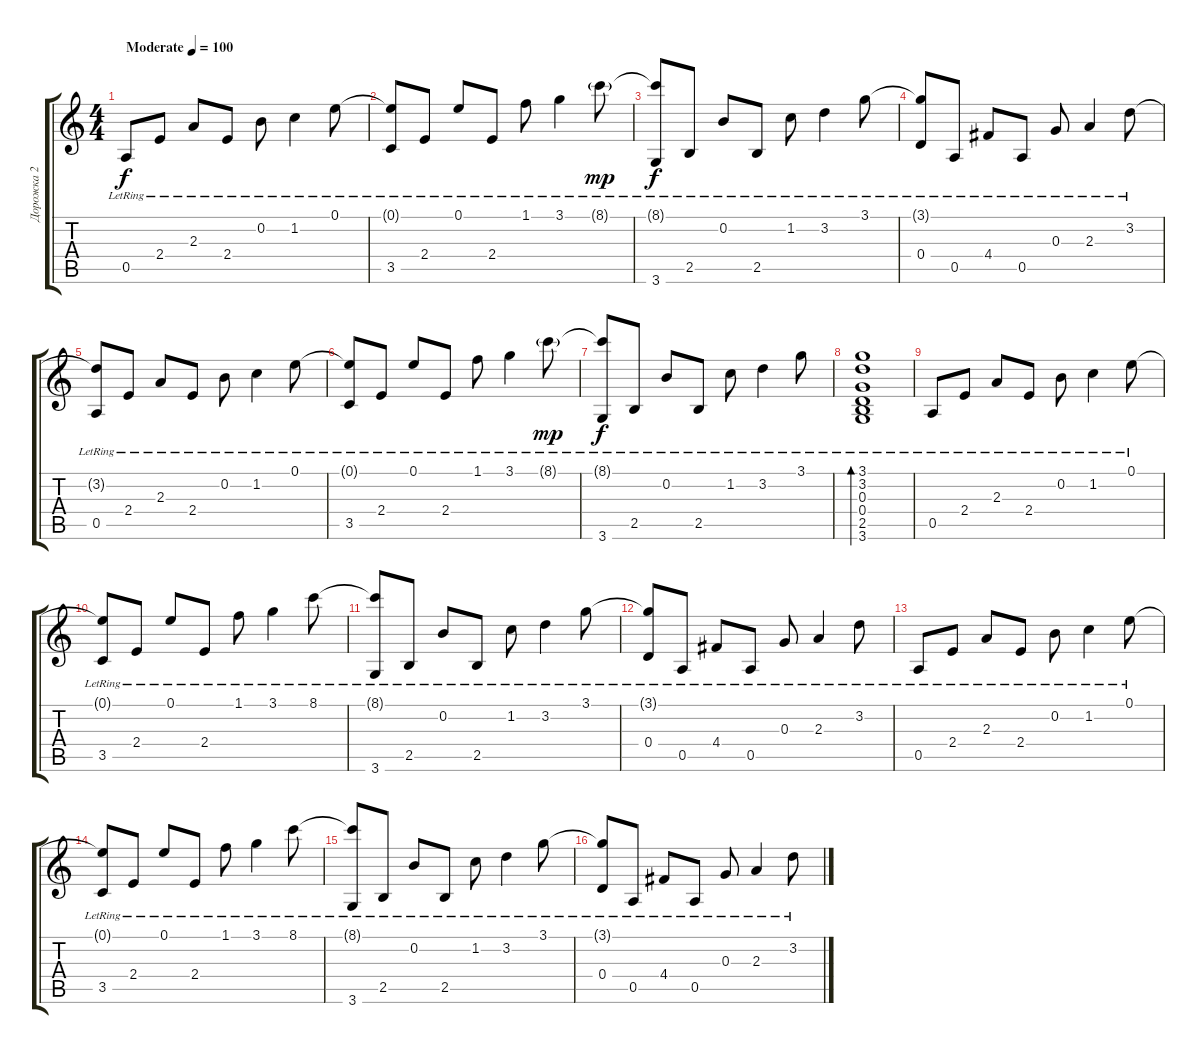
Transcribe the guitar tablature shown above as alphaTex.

\track ("Дорожка 2" "Дорожка 2") {instrument acousticguitarsteel}
\staff {score tabs}
\tuning (E4 B3 G3 D3 A2 E2) {hide}
\ts (4 4)
\tempo (100 "Moderate")
\clef g2
\ks c
0.5{lr}.8{dy f instrument acousticguitarsteel} 2.4{lr}.8 2.3{lr}.8 2.4{lr}.8 0.2{lr}.8 1.2{lr}.4 0.1{lr}.8 |
(0.1{t} 3.5{lr}).8 2.4{lr}.8 0.1{lr}.8 2.4{lr}.8 1.1{lr}.8 3.1{lr}.4 8.1{g lr}.8{dy mp} |
(8.1{t} 3.6{lr}).8{dy f} 2.5{lr}.8 0.2{lr}.8 2.5{lr}.8 1.2{lr}.8 3.2{lr}.4 3.1{lr}.8 |
(3.1{t} 0.4{lr}).8 0.5{lr}.8 4.4{lr}.8 0.5{lr}.8 0.3{lr}.8 2.3{lr}.4 3.2{lr}.8 |
(3.2{t} 0.5{lr}).8 2.4{lr}.8 2.3{lr}.8 2.4{lr}.8 0.2{lr}.8 1.2{lr}.4 0.1{lr}.8 |
(0.1{t} 3.5{lr}).8{beam Up} 2.4{lr}.8{beam Up} 0.1{lr}.8 2.4{lr}.8 1.1{lr}.8 3.1{lr}.4 8.1{g lr}.8{dy mp} |
(8.1{t} 3.6{lr}).8{dy f} 2.5{lr}.8 0.2{lr}.8 2.5{lr}.8 1.2{lr}.8 3.2{lr}.4 3.1{lr}.8 |
(3.1 3.2{lr} 0.3{lr} 0.4{lr} 2.5{lr} 3.6{lr}).1{bd 240} |
0.5{lr}.8 2.4{lr}.8 2.3{lr}.8 2.4{lr}.8 0.2{lr}.8 1.2{lr}.4 0.1{lr}.8 |
(0.1{t} 3.5{lr}).8 2.4{lr}.8 0.1{lr}.8 2.4{lr}.8 1.1{lr}.8 3.1{lr}.4 8.1{lr}.8 |
(8.1{t} 3.6{lr}).8 2.5{lr}.8 0.2{lr}.8 2.5{lr}.8 1.2{lr}.8 3.2{lr}.4 3.1{lr}.8 |
(3.1{t} 0.4{lr}).8 0.5{lr}.8 4.4{lr}.8 0.5{lr}.8 0.3{lr}.8 2.3{lr}.4 3.2{lr}.8 |
0.5{lr}.8 2.4{lr}.8 2.3{lr}.8 2.4{lr}.8 0.2{lr}.8 1.2{lr}.4 0.1{lr}.8 |
(0.1{t} 3.5{lr}).8 2.4{lr}.8 0.1{lr}.8 2.4{lr}.8 1.1{lr}.8 3.1{lr}.4 8.1{lr}.8 |
(8.1{t} 3.6{lr}).8 2.5{lr}.8 0.2{lr}.8 2.5{lr}.8 1.2{lr}.8 3.2{lr}.4 3.1{lr}.8 |
(3.1{t} 0.4{lr}).8 0.5{lr}.8 4.4{lr}.8 0.5{lr}.8 0.3{lr}.8 2.3{lr}.4 3.2{lr}.8
